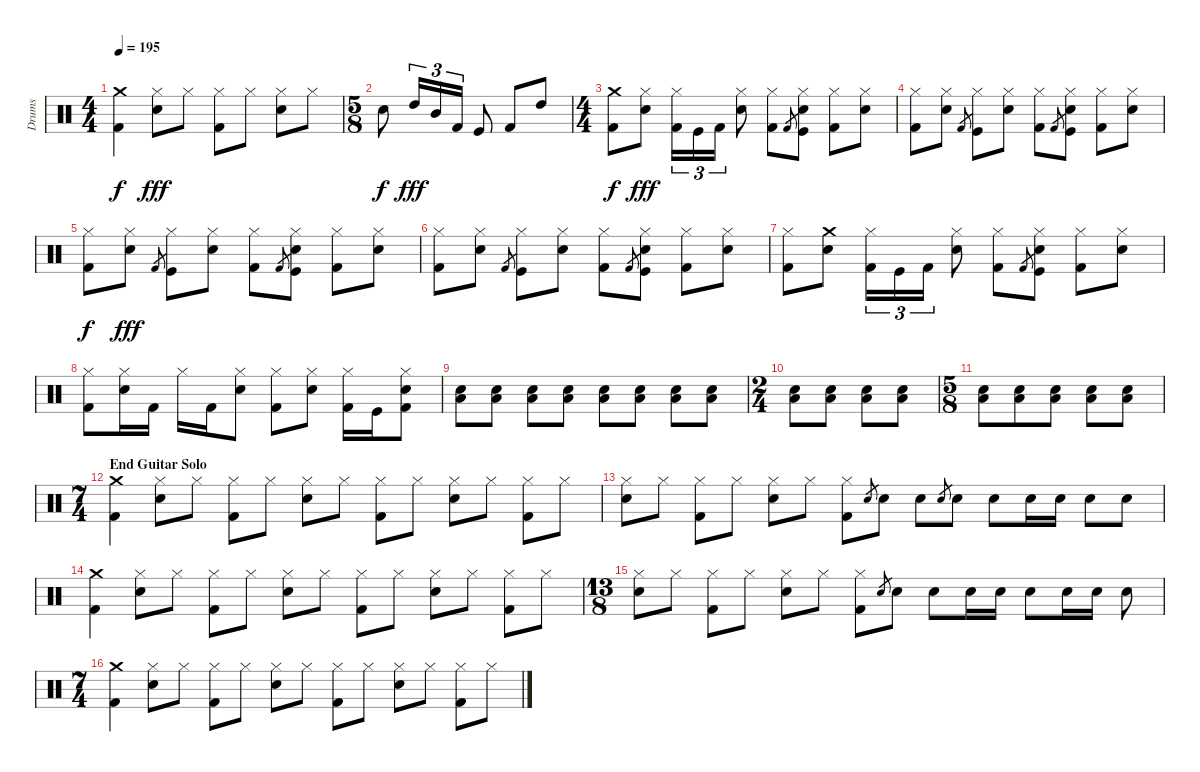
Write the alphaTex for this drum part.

\track ("Drums" "Drums") {instrument percussion}
\staff {score}
\articulation defaults
\ts (4 4)
\tempo 195
\clef neutral
\ks c
("Kick (hit) 2" "Crash medium (hit)").4{dy f} ("Hi-Hat (closed)" "Snare (hit) 2").8{dy fff} "Hi-Hat (closed)".8 ("Hi-Hat (closed)" "Kick (hit) 2").8 "Hi-Hat (closed)".8 ("Snare (hit) 2" "Hi-Hat (closed)").8 "Hi-Hat (closed)".8 |
\ts (5 8)
"Snare (hit) 2".8{dy f} "High Tom (hit)".16{tu (3 2) dy fff} "Mid Tom (hit)".16{tu (3 2)} "Kick (hit) 2".16{tu (3 2)} "Kick (hit)".8 "Kick (hit) 2".8 "High Tom (hit)".8 |
\ts (4 4)
("Crash medium (hit)" "Kick (hit) 2").8{dy f} ("Snare (hit) 2" "Hi-Hat (closed)").8{dy fff} ("Kick (hit) 2" "Hi-Hat (closed)").16{tu (3 2)} "Kick (hit)".16{tu (3 2)} "Kick (hit) 2".16{tu (3 2)} ("Snare (hit) 2" "Hi-Hat (closed)").8 ("Kick (hit) 2" "Hi-Hat (closed)").8 "Kick (hit) 2".8{gr} ("Kick (hit)" "Snare (hit) 2" "Hi-Hat (closed)").8 ("Kick (hit) 2" "Hi-Hat (closed)").8 ("Snare (hit) 2" "Hi-Hat (closed)").8 |
("Kick (hit) 2" "Hi-Hat (closed)").8 ("Snare (hit) 2" "Hi-Hat (closed)").8 "Kick (hit) 2".8{gr} ("Kick (hit)" "Hi-Hat (closed)").8 ("Snare (hit) 2" "Hi-Hat (closed)").8 ("Kick (hit) 2" "Hi-Hat (closed)").8 "Kick (hit) 2".8{gr} ("Kick (hit)" "Snare (hit) 2" "Hi-Hat (closed)").8 ("Kick (hit) 2" "Hi-Hat (closed)").8 ("Snare (hit) 2" "Hi-Hat (closed)").8 |
("Kick (hit) 2" "Hi-Hat (closed)").8{dy f} ("Snare (hit) 2" "Hi-Hat (closed)").8{dy fff} "Kick (hit) 2".8{gr} ("Kick (hit)" "Hi-Hat (closed)").8 ("Snare (hit) 2" "Hi-Hat (closed)").8 ("Kick (hit) 2" "Hi-Hat (closed)").8 "Kick (hit) 2".8{gr} ("Kick (hit)" "Snare (hit) 2" "Hi-Hat (closed)").8 ("Kick (hit) 2" "Hi-Hat (closed)").8 ("Snare (hit) 2" "Hi-Hat (closed)").8 |
("Kick (hit) 2" "Hi-Hat (closed)").8 ("Snare (hit) 2" "Hi-Hat (closed)").8 "Kick (hit) 2".8{gr} ("Kick (hit)" "Hi-Hat (closed)").8 ("Snare (hit) 2" "Hi-Hat (closed)").8 ("Kick (hit) 2" "Hi-Hat (closed)").8 "Kick (hit) 2".8{gr} ("Kick (hit)" "Snare (hit) 2" "Hi-Hat (closed)").8 ("Kick (hit) 2" "Hi-Hat (closed)").8 ("Snare (hit) 2" "Hi-Hat (closed)").8 |
("Hi-Hat (closed)" "Kick (hit) 2").8 ("Crash medium (hit)" "Snare (hit) 2").8 ("Kick (hit) 2" "Hi-Hat (closed)").16{tu (3 2)} "Kick (hit)".16{tu (3 2)} "Kick (hit) 2".16{tu (3 2)} ("Snare (hit) 2" "Hi-Hat (closed)").8 ("Kick (hit) 2" "Hi-Hat (closed)").8 "Kick (hit) 2".8{gr} ("Kick (hit)" "Snare (hit) 2" "Hi-Hat (closed)").8 ("Kick (hit) 2" "Hi-Hat (closed)").8 ("Snare (hit) 2" "Hi-Hat (closed)").8 |
("Hi-Hat (closed)" "Kick (hit) 2").8 ("Snare (hit) 2" "Hi-Hat (closed)").16 "Kick (hit) 2".16 "Hi-Hat (closed)".16 "Kick (hit) 2".16 ("Snare (hit) 2" "Hi-Hat (closed)").8 ("Hi-Hat (closed)" "Kick (hit) 2").8 ("Snare (hit) 2" "Hi-Hat (closed)").8 ("Hi-Hat (closed)" "Kick (hit) 2").16 "Kick (hit)".16 ("Kick (hit) 2" "Snare (hit) 2" "Hi-Hat (closed)").8 |
("Snare (hit) 2" "Low Tom (hit)").8 ("Snare (hit) 2" "Low Tom (hit)").8 ("Snare (hit) 2" "Low Tom (hit)").8 ("Snare (hit) 2" "Low Tom (hit)").8 ("Snare (hit) 2" "Low Tom (hit)").8 ("Snare (hit) 2" "Low Tom (hit)").8 ("Snare (hit) 2" "Low Tom (hit)").8 ("Snare (hit) 2" "Low Tom (hit)").8 |
\ts (2 4)
("Snare (hit) 2" "Low Tom (hit)").8 ("Snare (hit) 2" "Low Tom (hit)").8 ("Snare (hit) 2" "Low Tom (hit)").8 ("Snare (hit) 2" "Low Tom (hit)").8 |
\ts (5 8)
("Snare (hit) 2" "Low Tom (hit)").8 ("Snare (hit) 2" "Low Tom (hit)").8 ("Snare (hit) 2" "Low Tom (hit)").8 ("Snare (hit) 2" "Low Tom (hit)").8 ("Snare (hit) 2" "Low Tom (hit)").8 |
\ts (7 4)
\section ("" "End Guitar Solo")
("Kick (hit) 2" "Crash medium (hit)").4 ("Hi-Hat (closed)" "Snare (hit) 2").8 "Hi-Hat (closed)".8 ("Hi-Hat (closed)" "Kick (hit) 2").8 "Hi-Hat (closed)".8 ("Snare (hit) 2" "Hi-Hat (closed)").8 "Hi-Hat (closed)".8 ("Hi-Hat (closed)" "Kick (hit) 2").8 "Hi-Hat (closed)".8 ("Snare (hit) 2" "Hi-Hat (closed)").8 "Hi-Hat (closed)".8 ("Hi-Hat (closed)" "Kick (hit) 2").8 "Hi-Hat (closed)".8 |
("Hi-Hat (closed)" "Snare (hit) 2").8 "Hi-Hat (closed)".8 ("Hi-Hat (closed)" "Kick (hit) 2").8 "Hi-Hat (closed)".8 ("Hi-Hat (closed)" "Snare (hit) 2").8 "Hi-Hat (closed)".8 ("Hi-Hat (closed)" "Kick (hit) 2").8 "Snare (hit) 2".8{gr} "Snare (hit) 2".8 "Snare (hit) 2".8 "Snare (hit) 2".8{gr} "Snare (hit) 2".8 "Snare (hit) 2".8 "Snare (hit) 2".16 "Snare (hit) 2".16 "Snare (hit) 2".8 "Snare (hit) 2".8 |
("Kick (hit) 2" "Crash medium (hit)").4 ("Hi-Hat (closed)" "Snare (hit) 2").8 "Hi-Hat (closed)".8 ("Hi-Hat (closed)" "Kick (hit) 2").8 "Hi-Hat (closed)".8 ("Snare (hit) 2" "Hi-Hat (closed)").8 "Hi-Hat (closed)".8 ("Hi-Hat (closed)" "Kick (hit) 2").8 "Hi-Hat (closed)".8 ("Snare (hit) 2" "Hi-Hat (closed)").8 "Hi-Hat (closed)".8 ("Hi-Hat (closed)" "Kick (hit) 2").8 "Hi-Hat (closed)".8 |
\ts (13 8)
("Hi-Hat (closed)" "Snare (hit) 2").8 "Hi-Hat (closed)".8 ("Hi-Hat (closed)" "Kick (hit) 2").8 "Hi-Hat (closed)".8 ("Hi-Hat (closed)" "Snare (hit) 2").8 "Hi-Hat (closed)".8 ("Hi-Hat (closed)" "Kick (hit) 2").8 "Snare (hit) 2".8{gr} "Snare (hit) 2".8 "Snare (hit) 2".8 "Snare (hit) 2".16 "Snare (hit) 2".16 "Snare (hit) 2".8 "Snare (hit) 2".16 "Snare (hit) 2".16 "Snare (hit) 2".8 |
\ts (7 4)
("Kick (hit) 2" "Crash medium (hit)").4 ("Hi-Hat (closed)" "Snare (hit) 2").8 "Hi-Hat (closed)".8 ("Hi-Hat (closed)" "Kick (hit) 2").8 "Hi-Hat (closed)".8 ("Snare (hit) 2" "Hi-Hat (closed)").8 "Hi-Hat (closed)".8 ("Hi-Hat (closed)" "Kick (hit) 2").8 "Hi-Hat (closed)".8 ("Snare (hit) 2" "Hi-Hat (closed)").8 "Hi-Hat (closed)".8 ("Hi-Hat (closed)" "Kick (hit) 2").8 "Hi-Hat (closed)".8
